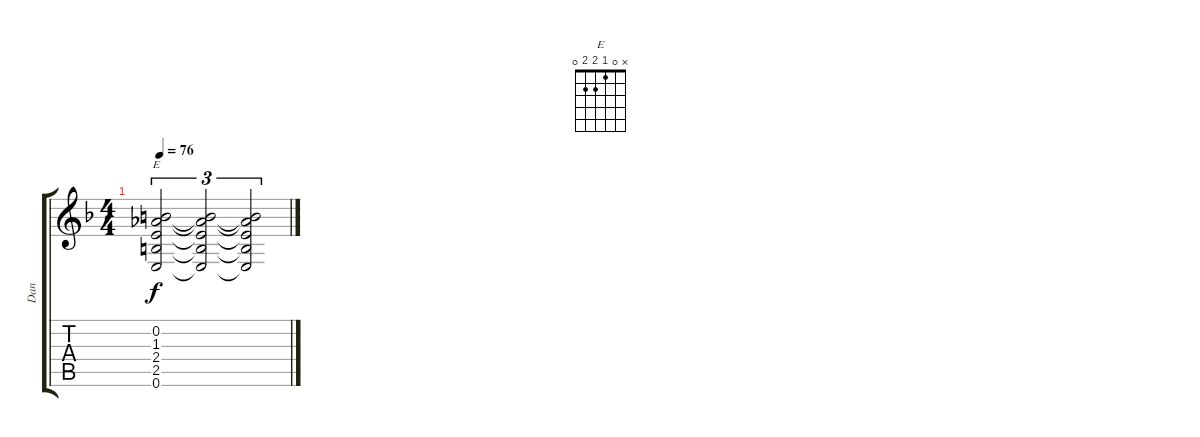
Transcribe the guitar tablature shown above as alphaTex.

\track ("Dan" "Dan") {instrument electricguitarclean}
\staff {score tabs}
\tuning (E4 B3 G3 D3 A2 E2) {hide}
\chord ("E" x 0 1 2 2 0)
\ts (4 4)
\tempo 76
\clef g2
\ks f
(0.2 1.3 2.4 2.5 0.6).2{tu (3 2) ch "E" dy f} (0.2{t} 1.3{t} 2.4{t} 2.5{t} 0.6{t}).2{tu (3 2)} (0.2{t} 1.3{t} 2.4{t} 2.5{t} 0.6{t}).2{tu (3 2)}
